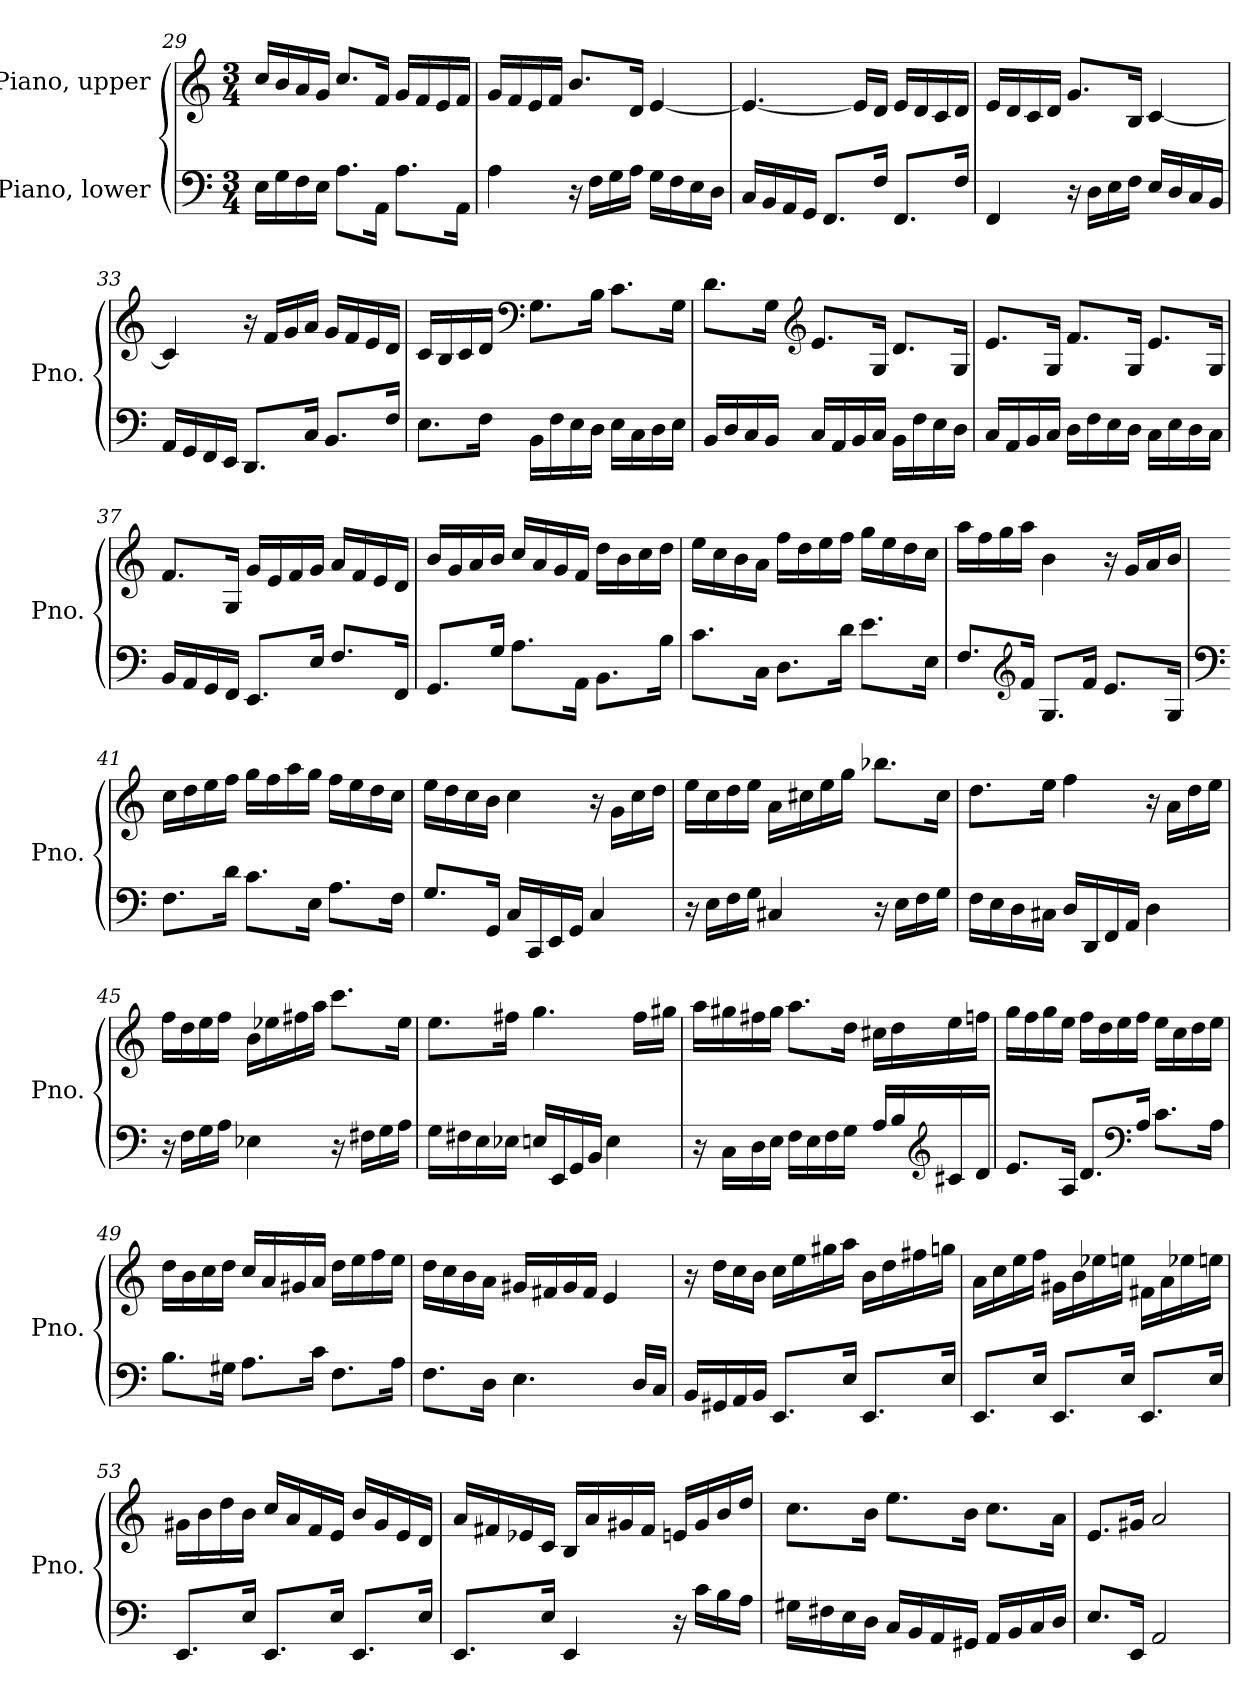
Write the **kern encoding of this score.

**kern	**kern
*part2	*part1
*staff2	*staff1
*I"Piano, lower	*I"Piano, upper
*I'Pno.	*I'Pno.
!!LO:LB:g=z
*clefF4	*clefG2
*k[]	*k[]
*M3/4	*M3/4
=29	=29
16E\LL	16cc/LL
16G\	16b/
16F\	16a/
16E\JJ	16g/JJ
8.A\L	8.cc/L
16AA\Jk	16f/Jk
8.A\L	16g/LL
.	16f/
.	16e/
16AA\Jk	16f/JJ
=30	=30
4A\	16g/LL
.	16f/
.	16e/
.	16f/JJ
16r	8.b/L
16F\LL	.
16G\	.
16A\JJ	16d/Jk
16G\LL	[4e/
16F\	.
16E\	.
16D\JJ	.
=31	=31
16C/LL	4.e/_
16BB/	.
16AA/	.
16GG/JJ	.
8.FF/L	.
.	16e/LL]
16F/Jk	16d/JJ
8.FF/L	16e/LL
.	16d/
.	16c/
16F/Jk	16d/JJ
!!LO:LB:g=z
=32	=32
4FF/	16e/LL
.	16d/
.	16c/
.	16d/JJ
16r	8.g/L
16D\LL	.
16E\	.
16F\JJ	16B/Jk
16E/LL	[4c/
16D/	.
16C/	.
16BB/JJ	.
=33	=33
16AA/LL	4c/]
16GG/	.
16FF/	.
16EE/JJ	.
8.DD/L	16r
.	16f/LL
.	16g/
16C/Jk	16a/JJ
8.BB/L	16g/LL
.	16f/
.	16e/
16F/Jk	16d/JJ
=34	=34
8.E\L	16c/LL
.	16B/
.	16c/
16F\Jk	16d/JJ
*	*clefF4
16BB\LL	8.G\L
16F\	.
16E\	.
16D\JJ	16B\Jk
16E\LL	8.c\L
16C\	.
16D\	.
16E\JJ	16G\Jk
!!LO:LB:g=z
=35	=35
16BB/LL	8.d\L
16D/	.
16C/	.
16BB/JJ	16G\Jk
*	*clefG2
16C/LL	8.e/L
16AA/	.
16BB/	.
16C/JJ	16G/Jk
16BB\LL	8.d/L
16F\	.
16E\	.
16D\JJ	16G/Jk
=36	=36
16C/LL	8.e/L
16AA/	.
16BB/	.
16C/JJ	16G/Jk
16D\LL	8.f/L
16F\	.
16E\	.
16D\JJ	16G/Jk
16C\LL	8.e/L
16E\	.
16D\	.
16C\JJ	16G/Jk
=37	=37
16BB/LL	8.f/L
16AA/	.
16GG/	.
16FF/JJ	16G/Jk
8.EE/L	16g/LL
.	16e/
.	16f/
16E/Jk	16g/JJ
8.F/L	16a/LL
.	16f/
.	16e/
16FF/Jk	16d/JJ
!!LO:PB:g=z
=38	=38
8.GG/L	16b/LL
.	16g/
.	16a/
16G/Jk	16b/JJ
8.A\L	16cc/LL
.	16a/
.	16g/
16AA\Jk	16f/JJ
8.BB\L	16dd\LL
.	16b\
.	16cc\
16B\Jk	16dd\JJ
=39	=39
8.c\L	16ee\LL
.	16cc\
.	16b\
16C\Jk	16a\JJ
8.D\L	16ff\LL
.	16dd\
.	16ee\
16d\Jk	16ff\JJ
8.e\L	16gg\LL
.	16ee\
.	16dd\
16E\Jk	16cc\JJ
=40	=40
8.F/L	16aa\LL
.	16ff\
.	16gg\
*clefG2	*
16f/Jk	16aa\JJ
8.G/L	4b\
16f/Jk	.
8.e/L	16r
.	16g/LL
.	16a/
16G/Jk	16b/JJ
!!LO:LB:g=z
=41	=41
*clefF4	*
8.F\L	16cc\LL
.	16dd\
.	16ee\
16d\Jk	16ff\JJ
8.c\L	16gg\LL
.	16ff\
.	16aa\
16E\Jk	16gg\JJ
8.A\L	16ff\LL
.	16ee\
.	16dd\
16F\Jk	16cc\JJ
=42	=42
8.G/L	16ee\LL
.	16dd\
.	16cc\
16GG/Jk	16b\JJ
16C/LL	4cc\
16CC/	.
16EE/	.
16GG/JJ	.
4C/	16r
.	16g\LL
.	16cc\
.	16dd\JJ
=43	=43
16r	16ee\LL
16E\LL	16cc\
16F\	16dd\
16G\JJ	16ee\JJ
4C#X/	16a\LL
.	16cc#X\
.	16ee\
.	16gg\JJ
16r	8.bb-X\L
16E\LL	.
16F\	.
16G\JJ	16cc#\Jk
!!LO:LB:g=z
=44	=44
16F\LL	8.dd\L
16E\	.
16D\	.
16C#X\JJ	16ee\Jk
16D/LL	4ff\
16DD/	.
16FF/	.
16AA/JJ	.
4D\	16r
.	16a\LL
.	16dd\
.	16ee\JJ
=45	=45
16r	16ff\LL
16F\LL	16dd\
16G\	16ee\
16A\JJ	16ff\JJ
4E-X\	16b\LL
.	16ee-X\
.	16ff#X\
.	16aa\JJ
16r	8.ccc\L
16F#X\LL	.
16G\	.
16A\JJ	16ee-\Jk
=46	=46
16G\LL	8.ee\L
16F#X\	.
16E\	.
16E-X\JJ	16ff#X\Jk
16En/LL	4.gg\
16EE/	.
16GG/	.
16BB/JJ	.
4E\	.
.	16ff#\LL
.	16gg#X\JJ
!!LO:LB:g=z
=47	=47
16r	16aa\LL
16C\LL	16gg#X\
16D\	16ff#X\
16E\JJ	16gg#\JJ
16F\LL	8.aa\L
16E\	.
16F\	.
16G\JJ	16dd\Jk
16A/LL	16cc#X\LL
16B/	16dd\
*clefG2	*
16c#X/	16ee\
16d/JJ	16ffn\JJ
=48	=48
8.e/L	16gg\LL
.	16ff\
.	16gg\
16A/Jk	16ee\JJ
8.d/L	16ff\LL
.	16dd\
.	16ee\
*clefF4	*
16A/Jk	16ff\JJ
8.c\L	16ee\LL
.	16cc\
.	16dd\
16A\Jk	16ee\JJ
=49	=49
8.B\L	16dd\LL
.	16b\
.	16cc\
16G#X\Jk	16dd\JJ
8.A\L	16cc/LL
.	16a/
.	16g#X/
16c\Jk	16a/JJ
8.F\L	16dd\LL
.	16ee\
.	16ff\
16A\Jk	16ee\JJ
!!LO:LB:g=z
=50	=50
8.F\L	16dd\LL
.	16cc\
.	16b\
16D\Jk	16a\JJ
4.E\	16g#X/LL
.	16f#X/
.	16g#/
.	16f#/JJ
.	4e/
16D/LL	.
16C/JJ	.
=51	=51
16BB/LL	16r
16GG#X/	16dd\LL
16AA/	16cc\
16BB/JJ	16b\JJ
8.EE/L	16cc\LL
.	16ee\
.	16gg#X\
16E/Jk	16aa\JJ
8.EE/L	16b\LL
.	16dd\
.	16ff#X\
16E/Jk	16ggn\JJ
=52	=52
8.EE/L	16a\LL
.	16cc\
.	16ee\
16E/Jk	16ff\JJ
8.EE/L	16g#X\LL
.	16b\
.	16ee-X\
16E/Jk	16een\JJ
8.EE/L	16f#X\LL
.	16a\
.	16ee-X\
16E/Jk	16een\JJ
!!LO:LB:g=z
=53	=53
8.EE/L	16g#X\LL
.	16b\
.	16dd\
16E/Jk	16b\JJ
8.EE/L	16cc/LL
.	16a/
.	16f/
16E/Jk	16e/JJ
8.EE/L	16b/LL
.	16g#/
.	16e/
16E/Jk	16d/JJ
=54	=54
8.EE/L	16a/LL
.	16f#X/
.	16e-X/
16E/Jk	16c/JJ
4EE/	16B/LL
.	16a/
.	16g#X/
.	16f#/JJ
16r	16en/LL
16c\LL	16g#/
16B\	16b/
16A\JJ	16dd/JJ
=55	=55
16G#X\LL	8.cc\L
16F#X\	.
16E\	.
16D\JJ	16b\Jk
16C/LL	8.ee\L
16BB/	.
16AA/	.
16GG#X/JJ	16b\Jk
16AA/LL	8.cc\L
16BB/	.
16C/	.
16D/JJ	16a\Jk
!!LO:PB:g=z
=56	=56
8.E/L	8.e/L
16EE/Jk	16g#X/Jk
2AA/	2a/
=	=
*-	*-
